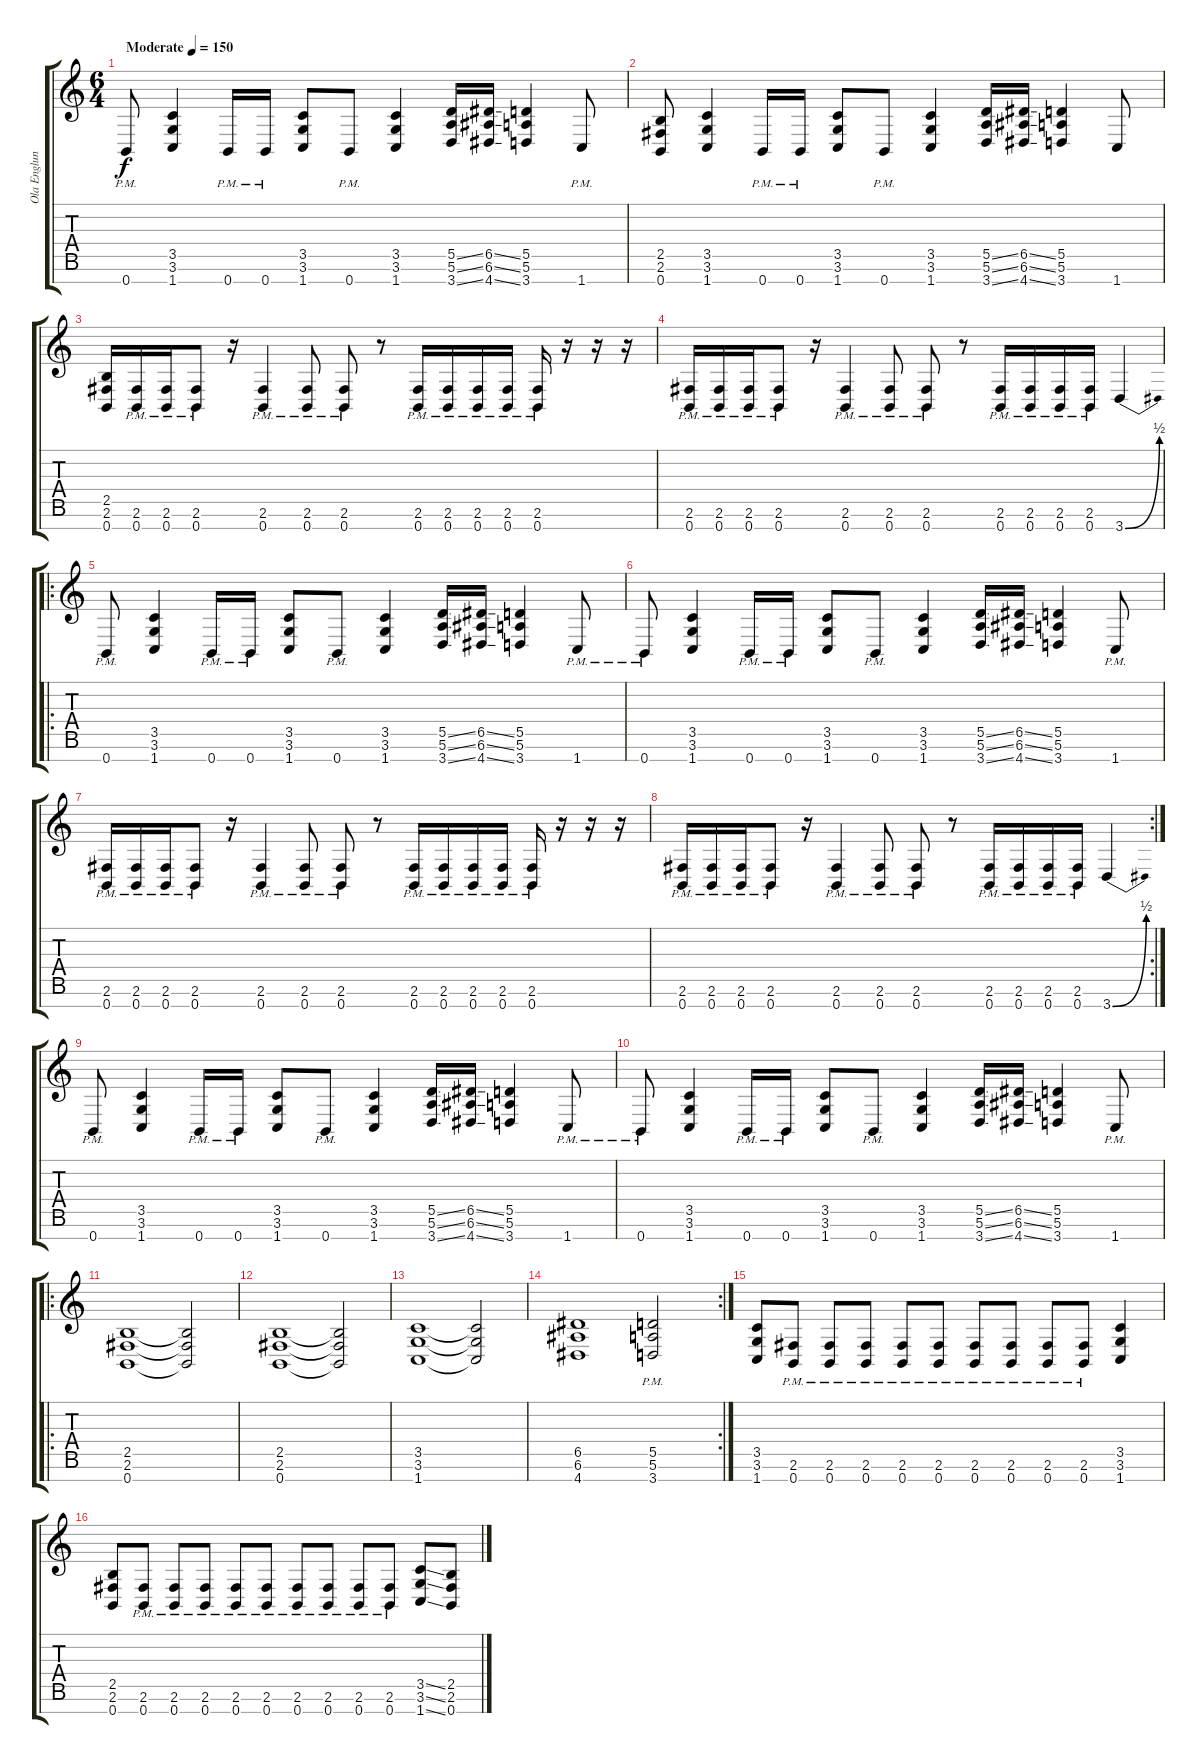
\track ("Ola Englund" "Ola Englun") {instrument distortionguitar}
\staff {score tabs}
\tuning (E4 B3 G3 D3 A2 E2 B1) {hide}
\ts (6 4)
\tempo (150 "Moderate")
\clef g2
\ks c
0.7{pm}.8{dy f instrument distortionguitar} (3.5 3.6 1.7).4 0.7{pm}.16 0.7{pm}.16 (3.5 3.6 1.7).8 0.7{pm}.8 (3.5 3.6 1.7).4 (5.5{ss} 5.6{ss} 3.7{ss}).16 (6.5{ss} 6.6{ss} 4.7{ss}).16 (5.5 5.6 3.7).4 1.7{pm}.8 |
(2.5 2.6 0.7).8 (3.5 3.6 1.7).4 0.7{pm}.16 0.7{pm}.16 (3.5 3.6 1.7).8 0.7{pm}.8 (3.5 3.6 1.7).4 (5.5{ss} 5.6{ss} 3.7{ss}).16 (6.5{ss} 6.6{ss} 4.7{ss}).16 (5.5 5.6 3.7).4 1.7.8 |
(2.5 2.6 0.7).16 (2.6{pm} 0.7{pm}).16 (2.6{pm} 0.7{pm}).16 (2.6{pm} 0.7{pm}).8 r.16 (2.6{pm} 0.7{pm}).4 (2.6{pm} 0.7{pm}).8 (2.6{pm} 0.7{pm}).8 r.8 (2.6{pm} 0.7{pm}).16 (2.6{pm} 0.7{pm}).16 (2.6{pm} 0.7{pm}).16 (2.6{pm} 0.7{pm}).16 (2.6{pm} 0.7{pm}).16 r.16 r.16 r.16 |
(2.6{pm} 0.7{pm}).16 (2.6{pm} 0.7{pm}).16 (2.6{pm} 0.7{pm}).16 (2.6{pm} 0.7{pm}).8 r.16 (2.6{pm} 0.7{pm}).4 (2.6{pm} 0.7{pm}).8 (2.6{pm} 0.7{pm}).8 r.8 (2.6{pm} 0.7{pm}).16 (2.6{pm} 0.7{pm}).16 (2.6{pm} 0.7{pm}).16 (2.6{pm} 0.7{pm}).16 3.7{be (bend 0 0 60 2)}.4 |
\ro
0.7{pm}.8 (3.5 3.6 1.7).4 0.7{pm}.16 0.7{pm}.16 (3.5 3.6 1.7).8 0.7{pm}.8 (3.5 3.6 1.7).4 (5.5{ss} 5.6{ss} 3.7{ss}).16 (6.5{ss} 6.6{ss} 4.7{ss}).16 (5.5 5.6 3.7).4 1.7{pm}.8 |
0.7{pm}.8 (3.5 3.6 1.7).4 0.7{pm}.16 0.7{pm}.16 (3.5 3.6 1.7).8 0.7{pm}.8 (3.5 3.6 1.7).4 (5.5{ss} 5.6{ss} 3.7{ss}).16 (6.5{ss} 6.6{ss} 4.7{ss}).16 (5.5 5.6 3.7).4 1.7{pm}.8 |
(2.6{pm} 0.7).16 (2.6{pm} 0.7{pm}).16 (2.6{pm} 0.7{pm}).16 (2.6{pm} 0.7{pm}).8 r.16 (2.6{pm} 0.7{pm}).4 (2.6{pm} 0.7{pm}).8 (2.6{pm} 0.7{pm}).8 r.8 (2.6{pm} 0.7{pm}).16 (2.6{pm} 0.7{pm}).16 (2.6{pm} 0.7{pm}).16 (2.6{pm} 0.7{pm}).16 (2.6{pm} 0.7{pm}).16 r.16 r.16 r.16 |
\rc 2
(2.6{pm} 0.7{pm}).16 (2.6{pm} 0.7{pm}).16 (2.6{pm} 0.7{pm}).16 (2.6{pm} 0.7{pm}).8 r.16 (2.6{pm} 0.7{pm}).4 (2.6{pm} 0.7{pm}).8 (2.6{pm} 0.7{pm}).8 r.8 (2.6{pm} 0.7{pm}).16 (2.6{pm} 0.7{pm}).16 (2.6{pm} 0.7{pm}).16 (2.6{pm} 0.7{pm}).16 3.7{be (bend 0 0 60 2)}.4 |
0.7{pm}.8 (3.5 3.6 1.7).4 0.7{pm}.16 0.7{pm}.16 (3.5 3.6 1.7).8 0.7{pm}.8 (3.5 3.6 1.7).4 (5.5{ss} 5.6{ss} 3.7{ss}).16 (6.5{ss} 6.6{ss} 4.7{ss}).16 (5.5 5.6 3.7).4 1.7{pm}.8 |
0.7{pm}.8 (3.5 3.6 1.7).4 0.7{pm}.16 0.7{pm}.16 (3.5 3.6 1.7).8 0.7{pm}.8 (3.5 3.6 1.7).4 (5.5{ss} 5.6{ss} 3.7{ss}).16 (6.5{ss} 6.6{ss} 4.7{ss}).16 (5.5 5.6 3.7).4 1.7{pm}.8 |
\ro
(2.5 2.6 0.7).1 (2.5{t} 2.6{t} 0.7{t}).2 |
(2.5 2.6 0.7).1 (2.5{t} 2.6{t} 0.7{t}).2 |
(3.5 3.6 1.7).1 (3.5{t} 3.6{t} 1.7{t}).2 |
\rc 2
(6.5 6.6 4.7).1 (5.5{pm} 5.6{pm} 3.7{pm}).2 |
(3.5 3.6 1.7).8 (2.6{pm} 0.7{pm}).8 (2.6{pm} 0.7{pm}).8 (2.6{pm} 0.7{pm}).8 (2.6{pm} 0.7{pm}).8 (2.6{pm} 0.7{pm}).8 (2.6{pm} 0.7{pm}).8 (2.6{pm} 0.7{pm}).8 (2.6{pm} 0.7{pm}).8 (2.6{pm} 0.7{pm}).8 (3.5 3.6 1.7).4 |
(2.5 2.6 0.7).8 (2.6{pm} 0.7{pm}).8 (2.6{pm} 0.7{pm}).8 (2.6{pm} 0.7{pm}).8 (2.6{pm} 0.7{pm}).8 (2.6{pm} 0.7{pm}).8 (2.6{pm} 0.7{pm}).8 (2.6{pm} 0.7{pm}).8 (2.6{pm} 0.7{pm}).8 (2.6{pm} 0.7{pm}).8 (3.5{ss} 3.6{ss} 1.7{ss}).8 (2.5{ss} 2.6{ss} 0.7{ss}).8
